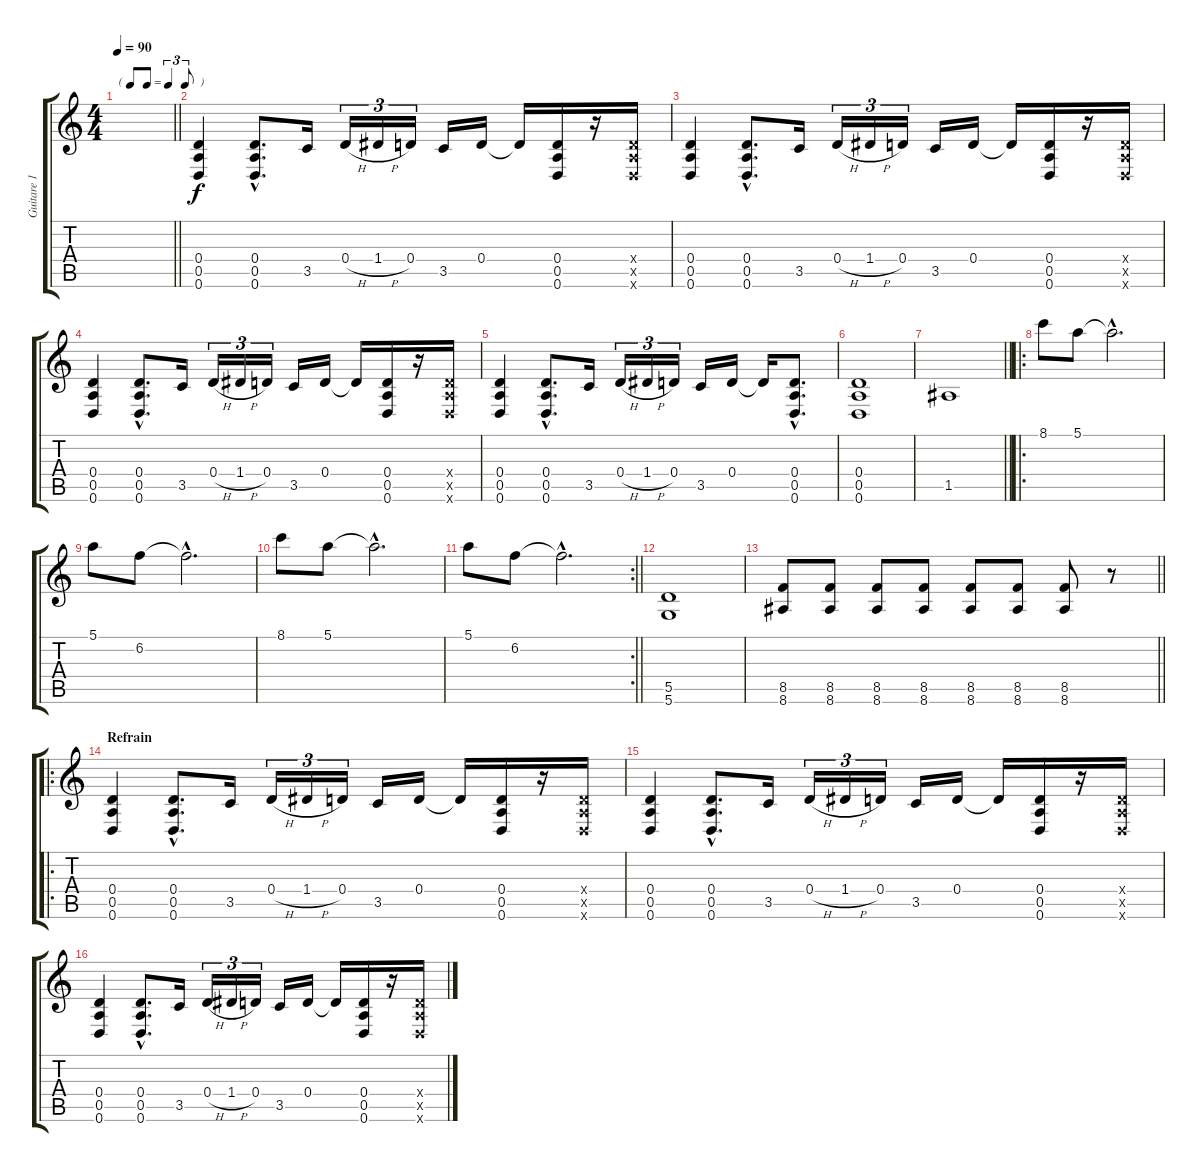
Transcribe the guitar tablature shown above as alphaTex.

\track ("Guitare 1" "Guitare 1") {instrument distortionguitar}
\staff {score tabs}
\tuning (E4 B3 G3 D3 A2 D2) {hide}
\ts (4 4)
\tf triplet8th
\tempo 90
\clef g2
\barLineRight lightlight
\ks c
|
(0.4 0.5 0.6).4 (0.4{hac} 0.5{hac} 0.6{hac}).8{d} 3.5.16 0.4{h}.16{tu (3 2)} 1.4{h}.16{tu (3 2)} 0.4.16{tu (3 2)} 3.5.16 0.4.16 0.4{t}.16 (0.4 0.5 0.6).16 r.16 (0.4{x} 0.5{x} 0.6{x}).16 |
(0.4 0.5 0.6).4 (0.4{hac} 0.5{hac} 0.6{hac}).8{d} 3.5.16 0.4{h}.16{tu (3 2)} 1.4{h}.16{tu (3 2)} 0.4.16{tu (3 2)} 3.5.16 0.4.16 0.4{t}.16 (0.4 0.5 0.6).16 r.16 (0.4{x} 0.5{x} 0.6{x}).16 |
(0.4 0.5 0.6).4 (0.4{hac} 0.5{hac} 0.6{hac}).8{d} 3.5.16 0.4{h}.16{tu (3 2)} 1.4{h}.16{tu (3 2)} 0.4.16{tu (3 2)} 3.5.16 0.4.16 0.4{t}.16 (0.4 0.5 0.6).16 r.16 (0.4{x} 0.5{x} 0.6{x}).16 |
(0.4 0.5 0.6).4 (0.4{hac} 0.5{hac} 0.6{hac}).8{d} 3.5.16 0.4{h}.16{tu (3 2)} 1.4{h}.16{tu (3 2)} 0.4.16{tu (3 2)} 3.5.16 0.4.16 0.4{t}.16 (0.4{hac} 0.5{hac} 0.6{hac}).8{d} |
(0.4 0.5 0.6).1 |
\barLineRight lightlight
1.5.1 |
\ro
8.1.8{instrument distortionguitar} 5.1.8 5.1{hac t}.2{d} |
5.1.8 6.2.8 6.2{hac t}.2{d} |
8.1.8 5.1.8 5.1{hac t}.2{d} |
\rc 2
\barLineRight lightlight
5.1.8 6.2.8 6.2{hac t}.2{d} |
(5.5 5.6).1 |
\barLineRight lightlight
(8.5 8.6).8 (8.5 8.6).8 (8.5 8.6).8 (8.5 8.6).8 (8.5 8.6).8 (8.5 8.6).8 (8.5 8.6).8 r.8 |
\ro
\section ("" "Refrain")
(0.4 0.5 0.6).4{instrument distortionguitar} (0.4{hac} 0.5{hac} 0.6{hac}).8{d} 3.5.16 0.4{h}.16{tu (3 2)} 1.4{h}.16{tu (3 2)} 0.4.16{tu (3 2)} 3.5.16 0.4.16 0.4{t}.16 (0.4 0.5 0.6).16 r.16 (0.4{x} 0.5{x} 0.6{x}).16 |
(0.4 0.5 0.6).4 (0.4{hac} 0.5{hac} 0.6{hac}).8{d} 3.5.16 0.4{h}.16{tu (3 2)} 1.4{h}.16{tu (3 2)} 0.4.16{tu (3 2)} 3.5.16 0.4.16 0.4{t}.16 (0.4 0.5 0.6).16 r.16 (0.4{x} 0.5{x} 0.6{x}).16 |
(0.4 0.5 0.6).4 (0.4{hac} 0.5{hac} 0.6{hac}).8{d} 3.5.16 0.4{h}.16{tu (3 2)} 1.4{h}.16{tu (3 2)} 0.4.16{tu (3 2)} 3.5.16 0.4.16 0.4{t}.16 (0.4 0.5 0.6).16 r.16 (0.4{x} 0.5{x} 0.6{x}).16
